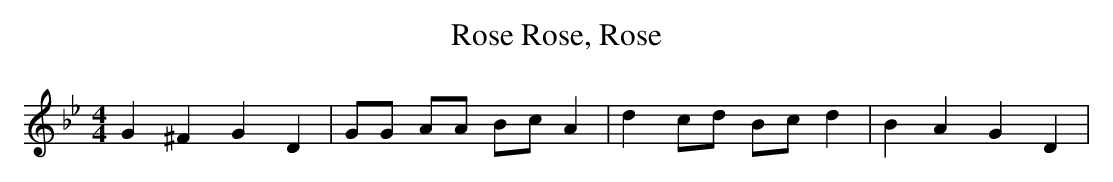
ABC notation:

X:1
T:Rose, Rose, Rose
M:4/4
L:1/4
K:Bb
 G ^F G D| G/2G/2 A/2A/2 B/2c/2 A| d c/2d/2 B/2c/2 d| B A G D|
